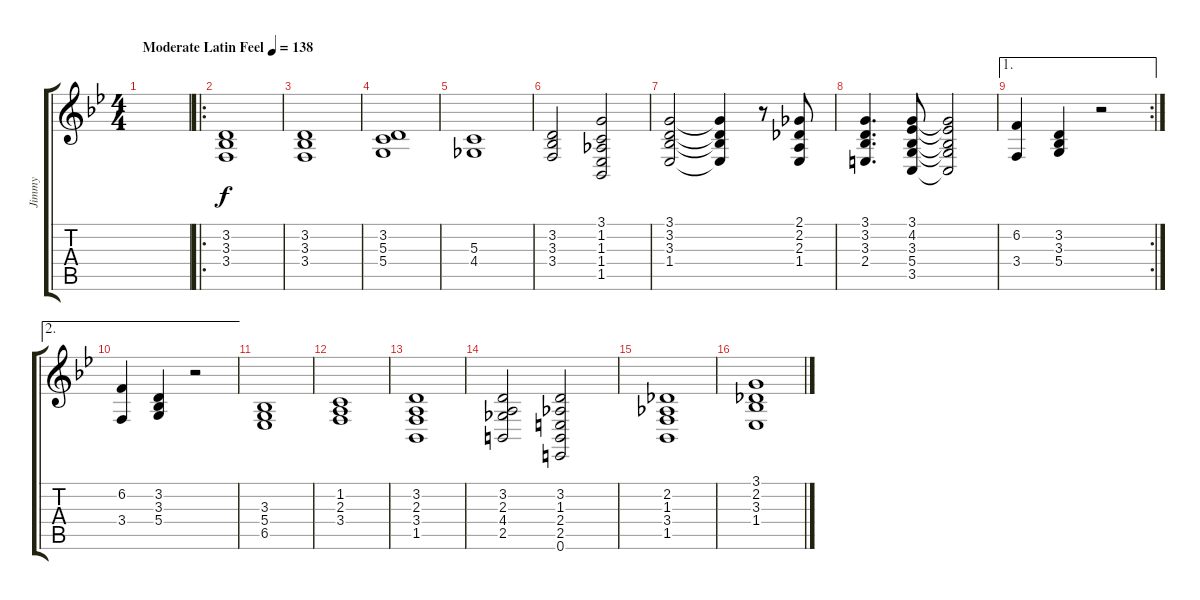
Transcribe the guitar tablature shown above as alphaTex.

\track ("Jimmy" "Jimmy") {instrument drawbarorgan}
\staff {score tabs}
\tuning (E4 B3 G3 D3 A2 E2) {hide}
\ts (4 4)
\tempo (138 "Moderate Latin Feel")
\clef g2
\ks bb
|
\ro
(3.2 3.3 3.4).1 |
(3.2 3.3 3.4).1 |
(3.2 5.3 5.4).1 |
(5.3 4.4).1 |
(3.2 3.3 3.4).2 (3.1 1.2 1.3 1.4 1.5).2 |
(3.1 3.2 3.3 1.4).2 (3.1{t} 3.2{t} 3.3{t} 1.4{t}).4 r.8 (2.1 2.2 2.3 1.4).8 |
(3.1 3.2 3.3 2.4).4{d} (3.1 4.2 3.3 5.4 3.5).8 (3.1{t} 4.2{t} 3.3{t} 5.4{t} 3.5{t}).2 |
\ae 1
\rc 2
(6.2 3.4).4 (3.2 3.3 5.4).4 r.2 |
\ae 2
(6.2 3.4).4 (3.2 3.3 5.4).4 r.2 |
(3.3 5.4 6.5).1 |
(1.2 2.3 3.4).1 |
(3.2 2.3 3.4 1.5).1 |
(3.2 2.3 4.4 2.5).2 (3.2 1.3 2.4 2.5 0.6).2 |
(2.2 1.3 3.4 1.5).1 |
(3.1 2.2 3.3 1.4).1
